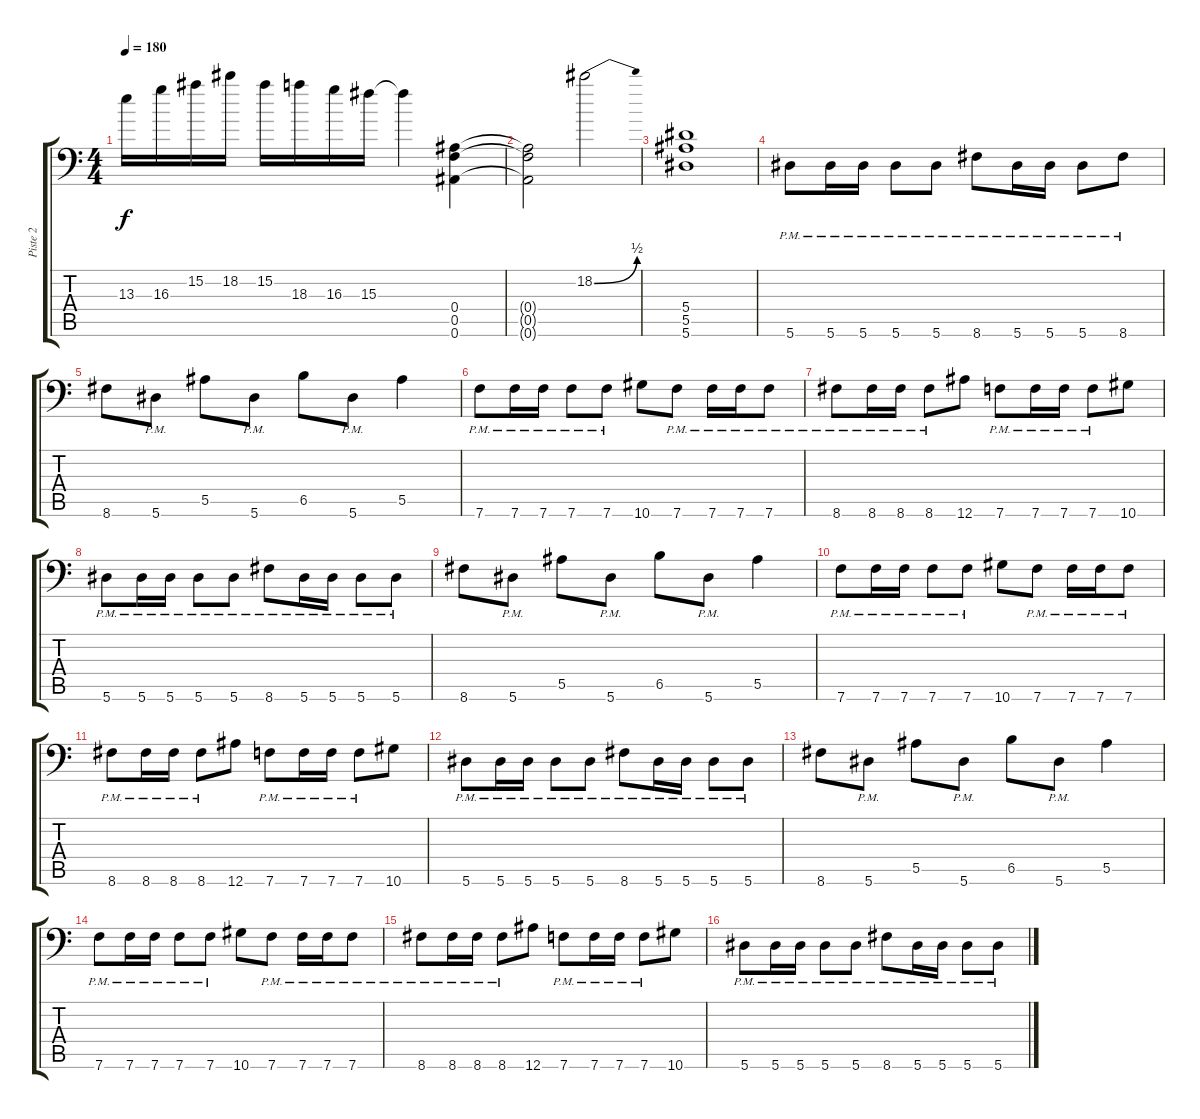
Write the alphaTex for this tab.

\track ("Piste 2" "Piste 2") {instrument distortionguitar}
\staff {score tabs}
\tuning (C4 G3 Eb3 Bb2 F2 Bb1) {hide}
\ts (4 4)
\tempo 180
\clef f4
\ks c
13.3.16{dy f} 16.3.16 15.2.16 18.2.16 15.2.16 18.3.16 16.3.16 15.3.16 15.3{t}.4 (0.4 0.5 0.6).4 |
(0.4{t} 0.5{t} 0.6{t}).2 18.2{be (bend 0 0 60 2)}.2 |
(5.4 5.5 5.6).1 |
5.6{pm}.8 5.6{pm}.16 5.6{pm}.16 5.6{pm}.8 5.6{pm}.8 8.6{pm}.8 5.6{pm}.16 5.6{pm}.16 5.6{pm}.8 8.6{pm}.8 |
8.6.8 5.6{pm}.8 5.5.8 5.6{pm}.8 6.5.8 5.6{pm}.8 5.5.4 |
7.6{pm}.8 7.6{pm}.16 7.6{pm}.16 7.6{pm}.8 7.6{pm}.8 10.6.8 7.6{pm}.8 7.6{pm}.16 7.6{pm}.16 7.6{pm}.8 |
8.6{pm}.8 8.6{pm}.16 8.6{pm}.16 8.6{pm}.8 12.6.8 7.6{pm}.8 7.6{pm}.16 7.6{pm}.16 7.6{pm}.8 10.6.8 |
5.6{pm}.8 5.6{pm}.16 5.6{pm}.16 5.6{pm}.8 5.6{pm}.8 8.6{pm}.8 5.6{pm}.16 5.6{pm}.16 5.6{pm}.8 5.6{pm}.8 |
8.6.8 5.6{pm}.8 5.5.8 5.6{pm}.8 6.5.8 5.6{pm}.8 5.5.4 |
7.6{pm}.8 7.6{pm}.16 7.6{pm}.16 7.6{pm}.8 7.6{pm}.8 10.6.8 7.6{pm}.8 7.6{pm}.16 7.6{pm}.16 7.6{pm}.8 |
8.6{pm}.8 8.6{pm}.16 8.6{pm}.16 8.6{pm}.8 12.6.8 7.6{pm}.8 7.6{pm}.16 7.6{pm}.16 7.6{pm}.8 10.6.8 |
5.6{pm}.8 5.6{pm}.16 5.6{pm}.16 5.6{pm}.8 5.6{pm}.8 8.6{pm}.8 5.6{pm}.16 5.6{pm}.16 5.6{pm}.8 5.6{pm}.8 |
8.6.8 5.6{pm}.8 5.5.8 5.6{pm}.8 6.5.8 5.6{pm}.8 5.5.4 |
7.6{pm}.8 7.6{pm}.16 7.6{pm}.16 7.6{pm}.8 7.6{pm}.8 10.6.8 7.6{pm}.8 7.6{pm}.16 7.6{pm}.16 7.6{pm}.8 |
8.6{pm}.8 8.6{pm}.16 8.6{pm}.16 8.6{pm}.8 12.6.8 7.6{pm}.8 7.6{pm}.16 7.6{pm}.16 7.6{pm}.8 10.6.8 |
5.6{pm}.8 5.6{pm}.16 5.6{pm}.16 5.6{pm}.8 5.6{pm}.8 8.6{pm}.8 5.6{pm}.16 5.6{pm}.16 5.6{pm}.8 5.6{pm}.8
